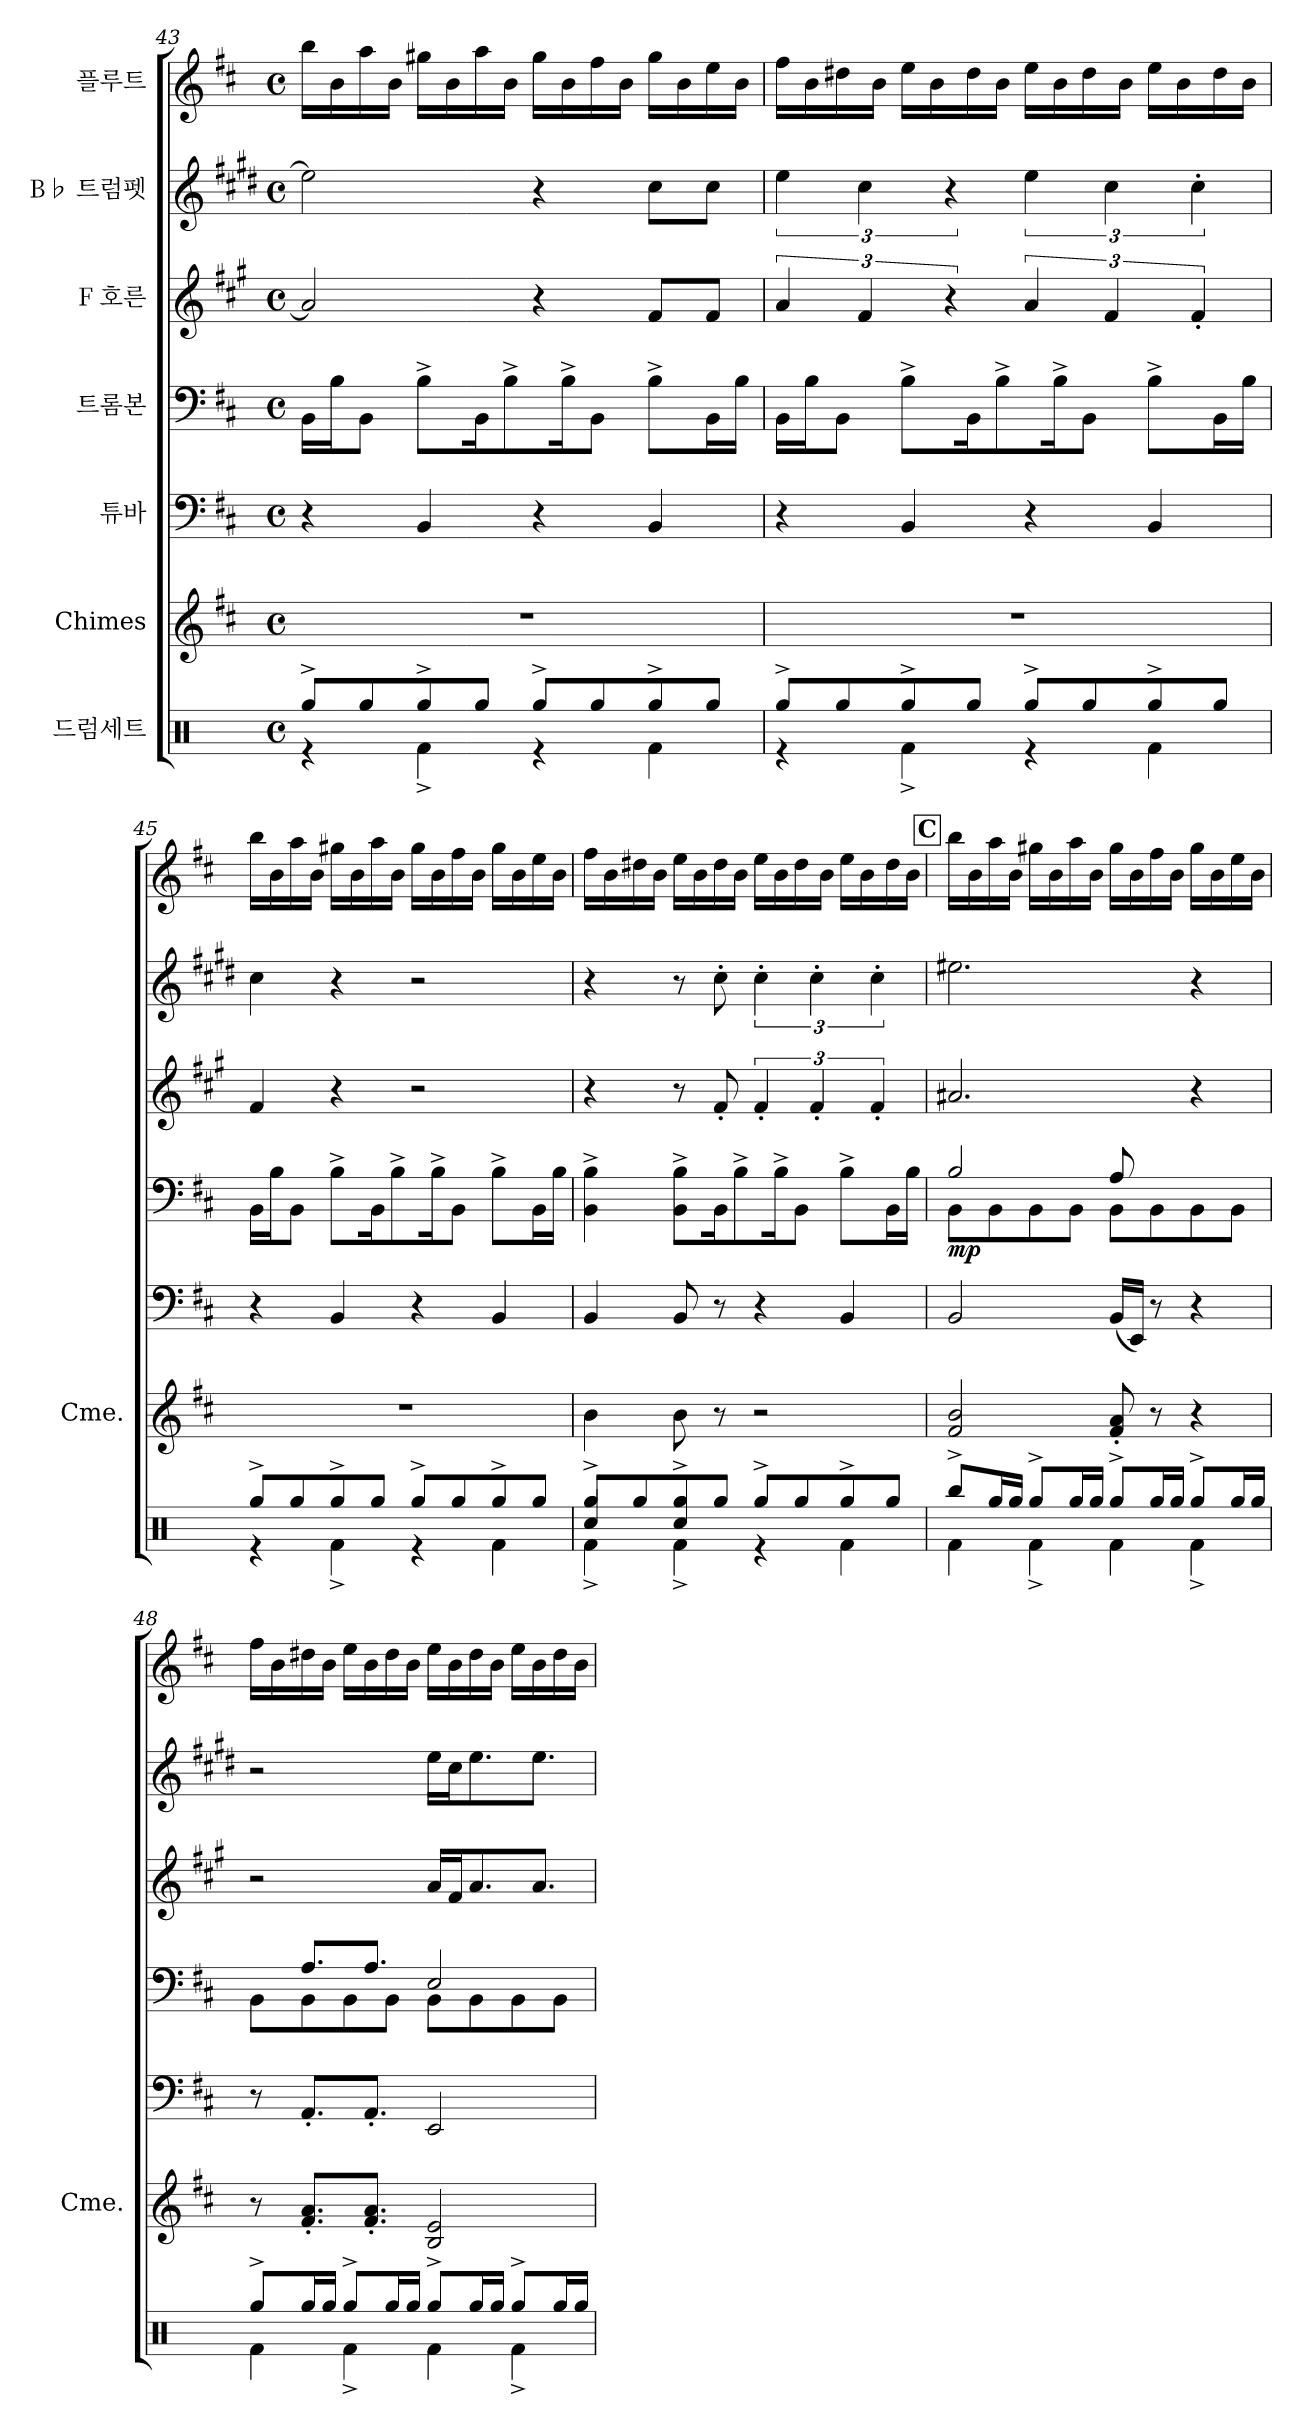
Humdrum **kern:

**kern	**kern	**kern	**kern	**dynam	**kern	**kern	**kern
*part7	*part6	*part5	*part4	*part4	*part3	*part2	*part1
*staff7	*staff6	*staff5	*staff4	*staff4	*staff3	*staff2	*staff1
*I"드럼세트	*I"Chimes	*I"튜바	*I"트롬본	*	*I"F 호른	*I"B♭ 트럼펫	*I"플루트
*	*I'Cme.	*	*	*	*	*	*
*clefX	*clefG2	*clefF4	*clefF4	*	*clefG2	*clefG2	*clefG2
*	*	*	*	*	*ITrd4c7	*ITrd1c2	*
*k[]	*k[f#c#]	*k[f#c#]	*k[f#c#]	*	*k[f#c#]	*k[f#c#]	*k[f#c#]
*M4/4	*M4/4	*M4/4	*M4/4	*	*M4/4	*M4/4	*M4/4
*met(c)	*met(c)	*met(c)	*met(c)	*	*met(c)	*met(c)	*met(c)
=43	=43	=43	=43	=43	=43	=43	=43
*^	*	*	*	*	*	*	*
8Rgg^/L	4r	1r	4r	16BB\LL	.	2d/]	2dd\]	16bb\LL
.	.	.	.	16B\J	.	.	.	16b\
8Rgg/	.	.	.	8BB\J	.	.	.	16aa\
.	.	.	.	.	.	.	.	16b\JJ
8Rgg^/	4Rf^\	.	4BB/	8B^\L	.	.	.	16gg#X\LL
.	.	.	.	.	.	.	.	16b\
8Rgg/J	.	.	.	16BB\K	.	.	.	16aa\
.	.	.	.	8B^\	.	.	.	16b\JJ
8Rgg^/L	4r	.	4r	.	.	4r	4r	16gg#\LL
.	.	.	.	16B^\K	.	.	.	16b\
8Rgg/	.	.	.	8BB\J	.	.	.	16ff#\
.	.	.	.	.	.	.	.	16b\JJ
8Rgg^/	4Rf\	.	4BB/	8B^\L	.	8B/L	8b\L	16gg#\LL
.	.	.	.	.	.	.	.	16b\
8Rgg/J	.	.	.	16BB\L	.	8B/J	8b\J	16ee\
.	.	.	.	16B\JJ	.	.	.	16b\JJ
!!LO:PB:g=z
=44	=44	=44	=44	=44	=44	=44	=44	=44
8Rgg^/L	4r	1r	4r	16BB\LL	.	6d/	6dd\	16ff#\LL
.	.	.	.	16B\J	.	.	.	16b\
8Rgg/	.	.	.	8BB\J	.	.	.	16dd#X\
.	.	.	.	.	.	6B/	6b\	.
.	.	.	.	.	.	.	.	16b\JJ
8Rgg^/	4Rf^\	.	4BB/	8B^\L	.	.	.	16ee\LL
.	.	.	.	.	.	.	.	16b\
.	.	.	.	.	.	6r	6r	.
8Rgg/J	.	.	.	16BB\K	.	.	.	16dd#\
.	.	.	.	8B^\	.	.	.	16b\JJ
8Rgg^/L	4r	.	4r	.	.	6d/	6dd\	16ee\LL
.	.	.	.	16B^\K	.	.	.	16b\
8Rgg/	.	.	.	8BB\J	.	.	.	16dd#\
.	.	.	.	.	.	6B/	6b\	.
.	.	.	.	.	.	.	.	16b\JJ
8Rgg^/	4Rf\	.	4BB/	8B^\L	.	.	.	16ee\LL
.	.	.	.	.	.	.	.	16b\
.	.	.	.	.	.	6B'/	6b'\	.
8Rgg/J	.	.	.	16BB\L	.	.	.	16dd#\
.	.	.	.	16B\JJ	.	.	.	16b\JJ
=45	=45	=45	=45	=45	=45	=45	=45	=45
8Rgg^/L	4r	1r	4r	16BB\LL	.	4B/	4b\	16bb\LL
.	.	.	.	16B\J	.	.	.	16b\
8Rgg/	.	.	.	8BB\J	.	.	.	16aa\
.	.	.	.	.	.	.	.	16b\JJ
8Rgg^/	4Rf^\	.	4BB/	8B^\L	.	4r	4r	16gg#X\LL
.	.	.	.	.	.	.	.	16b\
8Rgg/J	.	.	.	16BB\K	.	.	.	16aa\
.	.	.	.	8B^\	.	.	.	16b\JJ
8Rgg^/L	4r	.	4r	.	.	2r	2r	16gg#\LL
.	.	.	.	16B^\K	.	.	.	16b\
8Rgg/	.	.	.	8BB\J	.	.	.	16ff#\
.	.	.	.	.	.	.	.	16b\JJ
8Rgg^/	4Rf\	.	4BB/	8B^\L	.	.	.	16gg#\LL
.	.	.	.	.	.	.	.	16b\
8Rgg/J	.	.	.	16BB\L	.	.	.	16ee\
.	.	.	.	16B\JJ	.	.	.	16b\JJ
!!LO:PB:g=z
=46	=46	=46	=46	=46	=46	=46	=46	=46
*	*^	*	*	*	*	*	*	*
8Rgg^/L	4Rf^\	4Rcc/	4b\	4BB/	4BB\^ 4B\^	.	4r	4r	16ff#\LL
.	.	.	.	.	.	.	.	.	16b\
8Rgg/	.	.	.	.	.	.	.	.	16dd#X\
.	.	.	.	.	.	.	.	.	16b\JJ
8Rgg^/	4Rf^\	4Rcc/	8b\	8BB/	8BB\^ 8B\^L	.	8r	8r	16ee\LL
.	.	.	.	.	.	.	.	.	16b\
8Rgg/J	.	.	8r	8r	16BB\K	.	8B'/	8b'\	16dd#\
.	.	.	.	.	8B^\	.	.	.	16b\JJ
8Rgg^/L	4r	2ryy	2r	4r	.	.	6B'/	6b'\	16ee\LL
.	.	.	.	.	16B^\K	.	.	.	16b\
8Rgg/	.	.	.	.	8BB\J	.	.	.	16dd#\
.	.	.	.	.	.	.	6B'/	6b'\	.
.	.	.	.	.	.	.	.	.	16b\JJ
8Rgg^/	4Rf\	.	.	4BB/	8B^\L	.	.	.	16ee\LL
.	.	.	.	.	.	.	.	.	16b\
.	.	.	.	.	.	.	6B'/	6b'\	.
8Rgg/J	.	.	.	.	16BB\L	.	.	.	16dd#\
.	.	.	.	.	16B\JJ	.	.	.	16b\JJ
*	*v	*v	*	*	*	*	*	*	*
!!LO:REH:place=s1:a:B:fs=14:t=C
=47	=47	=47	=47	=47	=47	=47	=47	=47
*	*	*	*	*^	*	*	*	*
!	!	!	!	!	!	!LO:DY:b	!	!	!
8Rbb^/L	4Rf\	2f#/ 2b/	2BB/	8BB\L	2B/	mp	2.d#X/	2.dd#X\	16bb\LL
.	.	.	.	.	.	.	.	.	16b\
16Rgg/L	.	.	.	8BB\	.	.	.	.	16aa\
16Rgg/JJ	.	.	.	.	.	.	.	.	16b\JJ
8Rgg^/L	4Rf^\	.	.	8BB\	.	.	.	.	16gg#X\LL
.	.	.	.	.	.	.	.	.	16b\
16Rgg/L	.	.	.	8BB\J	.	.	.	.	16aa\
16Rgg/JJ	.	.	.	.	.	.	.	.	16b\JJ
8Rgg^/L	4Rf\	8f#/' 8a/'	(<16BB/LL	8BB\L	8A/	.	.	.	16gg#\LL
.	.	.	16EE/JJ)	.	.	.	.	.	16b\
16Rgg/L	.	8r	8r	8BB\	4.ryy	.	.	.	16ff#\
16Rgg/JJ	.	.	.	.	.	.	.	.	16b\JJ
8Rgg^/L	4Rf^\	4r	4r	8BB\	.	.	4r	4r	16gg#\LL
.	.	.	.	.	.	.	.	.	16b\
16Rgg/L	.	.	.	8BB\J	.	.	.	.	16ee\
16Rgg/JJ	.	.	.	.	.	.	.	.	16b\JJ
!!LO:PB:g=z
=48	=48	=48	=48	=48	=48	=48	=48	=48	=48
8Rgg^/L	4Rf\	8r	8r	8BB\L	8ryy	.	2r	2r	16ff#\LL
.	.	.	.	.	.	.	.	.	16b\
16Rgg/L	.	8.f#/' 8.a/'L	8.AA'/L	8BB\	8.A/L	.	.	.	16dd#X\
16Rgg/JJ	.	.	.	.	.	.	.	.	16b\JJ
8Rgg^/L	4Rf^\	.	.	8BB\	.	.	.	.	16ee\LL
.	.	8.f#/' 8.a/'J	8.AA'/J	.	8.A/J	.	.	.	16b\
16Rgg/L	.	.	.	8BB\J	.	.	.	.	16dd#\
16Rgg/JJ	.	.	.	.	.	.	.	.	16b\JJ
8Rgg^/L	4Rf\	2B/ 2e/	2EE/	8BB\L	2E/	.	16d/LL	16dd\LL	16ee\LL
.	.	.	.	.	.	.	16B/J	16b\J	16b\
16Rgg/L	.	.	.	8BB\	.	.	8.d/	8.dd\	16dd#\
16Rgg/JJ	.	.	.	.	.	.	.	.	16b\JJ
8Rgg^/L	4Rf^\	.	.	8BB\	.	.	.	.	16ee\LL
.	.	.	.	.	.	.	8.d/J	8.dd\J	16b\
16Rgg/L	.	.	.	8BB\J	.	.	.	.	16dd#\
16Rgg/JJ	.	.	.	.	.	.	.	.	16b\JJ
*v	*v	*	*	*v	*v	*	*	*	*
=	=	=	=	=	=	=	=
*-	*-	*-	*-	*-	*-	*-	*-
